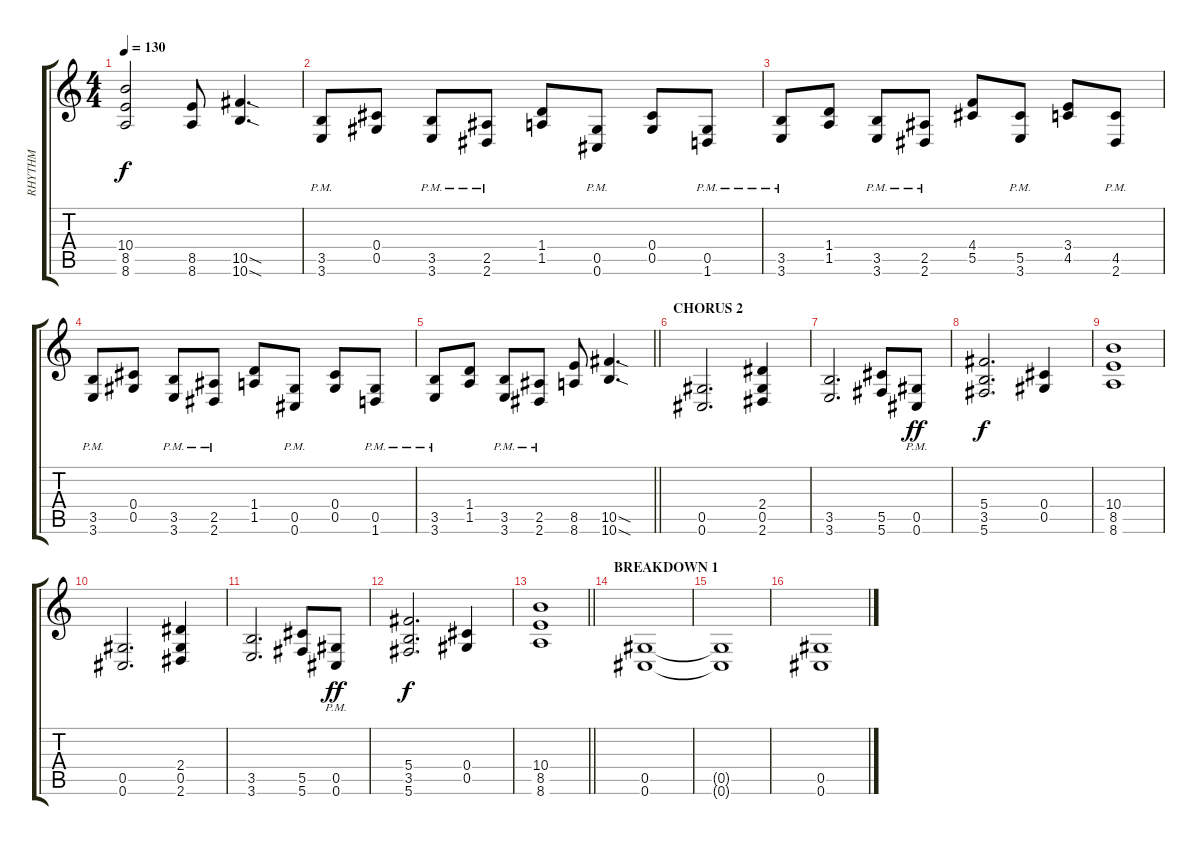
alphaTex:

\track ("RHYTHM" "RHYTHM") {instrument distortionguitar}
\staff {score tabs}
\tuning (Eb4 Bb3 Gb3 Db3 Ab2 Db2) {hide}
\ts (4 4)
\tempo 130
\clef g2
\ks c
(10.4{t} 8.5{t} 8.6{t}).2{dy f} (8.5 8.6).8 (10.5{sod} 10.6{sod}).4{d} |
(3.5{pm} 3.6{pm}).8 (0.4 0.5).8 (3.5{pm} 3.6{pm}).8 (2.5{pm} 2.6{pm}).8 (1.4 1.5).8 (0.5{pm} 0.6{pm}).8 (0.4 0.5).8 (0.5{pm} 1.6{pm}).8 |
(3.5{pm} 3.6{pm}).8 (1.4 1.5).8 (3.5{pm} 3.6{pm}).8 (2.5{pm} 2.6{pm}).8 (4.4 5.5).8 (5.5{pm} 3.6{pm}).8 (3.4 4.5).8 (4.5{pm} 2.6{pm}).8 |
(3.5{pm} 3.6{pm}).8 (0.4 0.5).8 (3.5{pm} 3.6{pm}).8 (2.5{pm} 2.6{pm}).8 (1.4 1.5).8 (0.5{pm} 0.6{pm}).8 (0.4 0.5).8 (0.5{pm} 1.6{pm}).8 |
\barLineRight lightlight
(3.5{pm} 3.6{pm}).8 (1.4 1.5).8 (3.5{pm} 3.6{pm}).8 (2.5{pm} 2.6{pm}).8 (8.5 8.6).8 (10.5{sod} 10.6{sod}).4{d} |
\section ("" "CHORUS 2")
(0.5 0.6).2{d} (2.4 0.5 2.6).4 |
(3.5 3.6).2{d} (5.5 5.6).8 (0.5{pm} 0.6{pm}).8{dy ff} |
(5.4 3.5 5.6).2{d dy f} (0.4 0.5).4 |
(10.4 8.5 8.6).1 |
(0.5 0.6).2{d} (2.4 0.5 2.6).4 |
(3.5 3.6).2{d} (5.5 5.6).8 (0.5{pm} 0.6{pm}).8{dy ff} |
(5.4 3.5 5.6).2{d dy f} (0.4 0.5).4 |
\barLineRight lightlight
(10.4 8.5 8.6).1 |
\section ("" "BREAKDOWN 1")
(0.5 0.6).1 |
(0.5{t} 0.6{t}).1 |
(0.5 0.6).1
